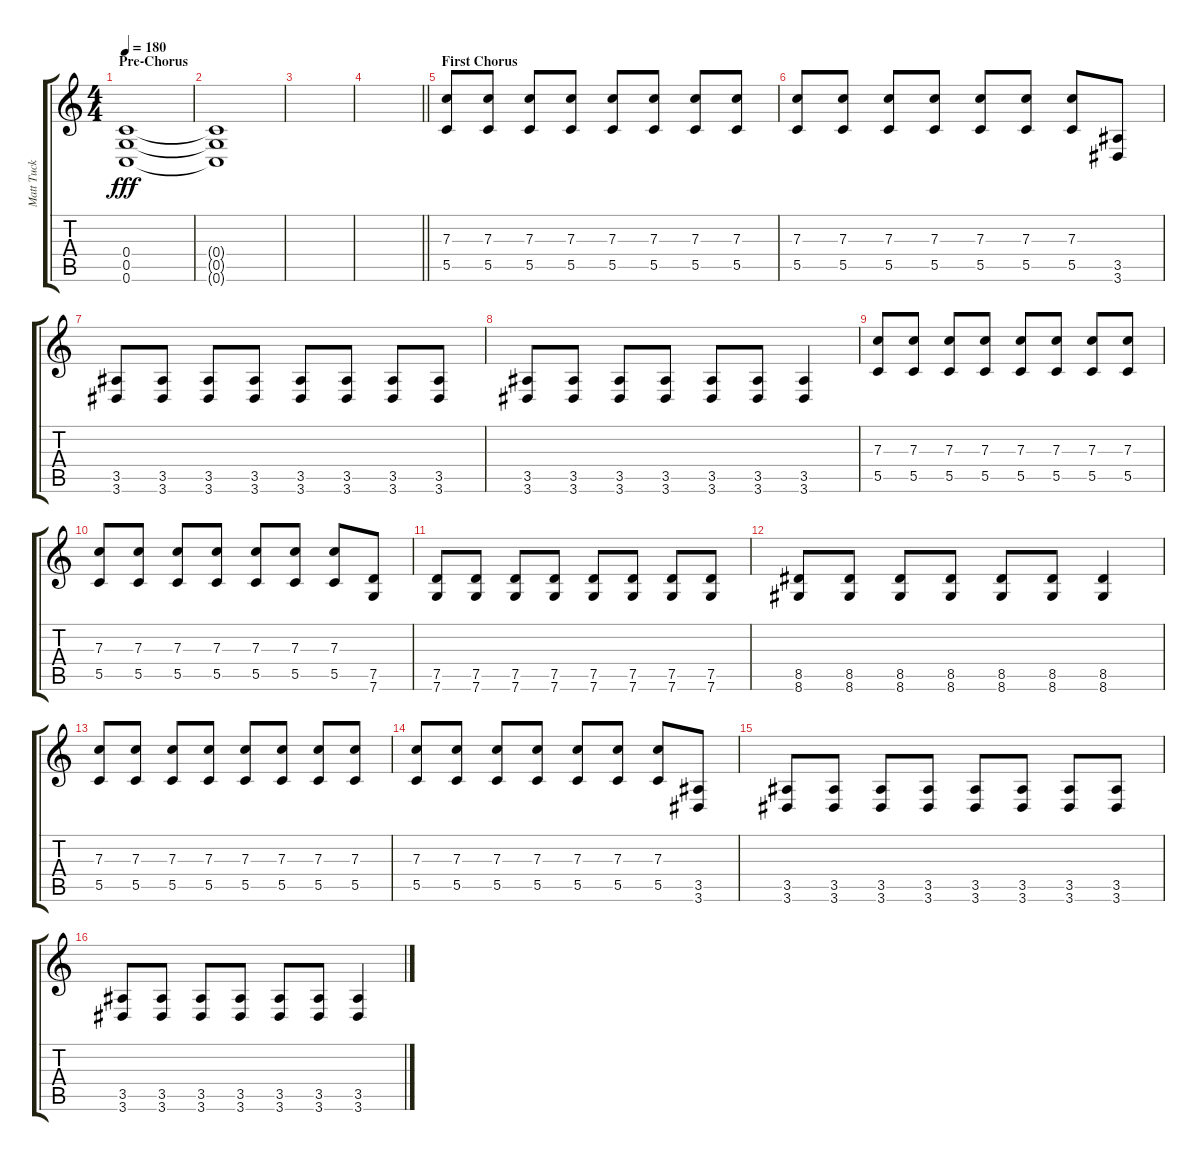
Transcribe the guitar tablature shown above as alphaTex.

\track ("Matt Tuck" "Matt Tuck") {instrument distortionguitar}
\staff {score tabs}
\tuning (D4 A3 F3 C3 G2 C2) {hide}
\ts (4 4)
\section ("" "Pre-Chorus")
\tempo 180
\clef g2
\ks c
(0.4 0.5 0.6).1{dy fff} |
(0.4{t} 0.5{t} 0.6{t}).1 |
|
\barLineRight lightlight
|
\section ("" "First Chorus")
(7.3 5.5).8 (7.3 5.5).8 (7.3 5.5).8 (7.3 5.5).8 (7.3 5.5).8 (7.3 5.5).8 (7.3 5.5).8 (7.3 5.5).8 |
(7.3 5.5).8 (7.3 5.5).8 (7.3 5.5).8 (7.3 5.5).8 (7.3 5.5).8 (7.3 5.5).8 (7.3 5.5).8 (3.5 3.6).8 |
(3.5 3.6).8 (3.5 3.6).8 (3.5 3.6).8 (3.5 3.6).8 (3.5 3.6).8 (3.5 3.6).8 (3.5 3.6).8 (3.5 3.6).8 |
(3.5 3.6).8 (3.5 3.6).8 (3.5 3.6).8 (3.5 3.6).8 (3.5 3.6).8 (3.5 3.6).8 (3.5 3.6).4 |
(7.3 5.5).8 (7.3 5.5).8 (7.3 5.5).8 (7.3 5.5).8 (7.3 5.5).8 (7.3 5.5).8 (7.3 5.5).8 (7.3 5.5).8 |
(7.3 5.5).8 (7.3 5.5).8 (7.3 5.5).8 (7.3 5.5).8 (7.3 5.5).8 (7.3 5.5).8 (7.3 5.5).8 (7.5 7.6).8 |
(7.5 7.6).8 (7.5 7.6).8 (7.5 7.6).8 (7.5 7.6).8 (7.5 7.6).8 (7.5 7.6).8 (7.5 7.6).8 (7.5 7.6).8 |
(8.5 8.6).8 (8.5 8.6).8 (8.5 8.6).8 (8.5 8.6).8 (8.5 8.6).8 (8.5 8.6).8 (8.5 8.6).4 |
(7.3 5.5).8 (7.3 5.5).8 (7.3 5.5).8 (7.3 5.5).8 (7.3 5.5).8 (7.3 5.5).8 (7.3 5.5).8 (7.3 5.5).8 |
(7.3 5.5).8 (7.3 5.5).8 (7.3 5.5).8 (7.3 5.5).8 (7.3 5.5).8 (7.3 5.5).8 (7.3 5.5).8 (3.5 3.6).8 |
(3.5 3.6).8 (3.5 3.6).8 (3.5 3.6).8 (3.5 3.6).8 (3.5 3.6).8 (3.5 3.6).8 (3.5 3.6).8 (3.5 3.6).8 |
(3.5 3.6).8 (3.5 3.6).8 (3.5 3.6).8 (3.5 3.6).8 (3.5 3.6).8 (3.5 3.6).8 (3.5 3.6).4
